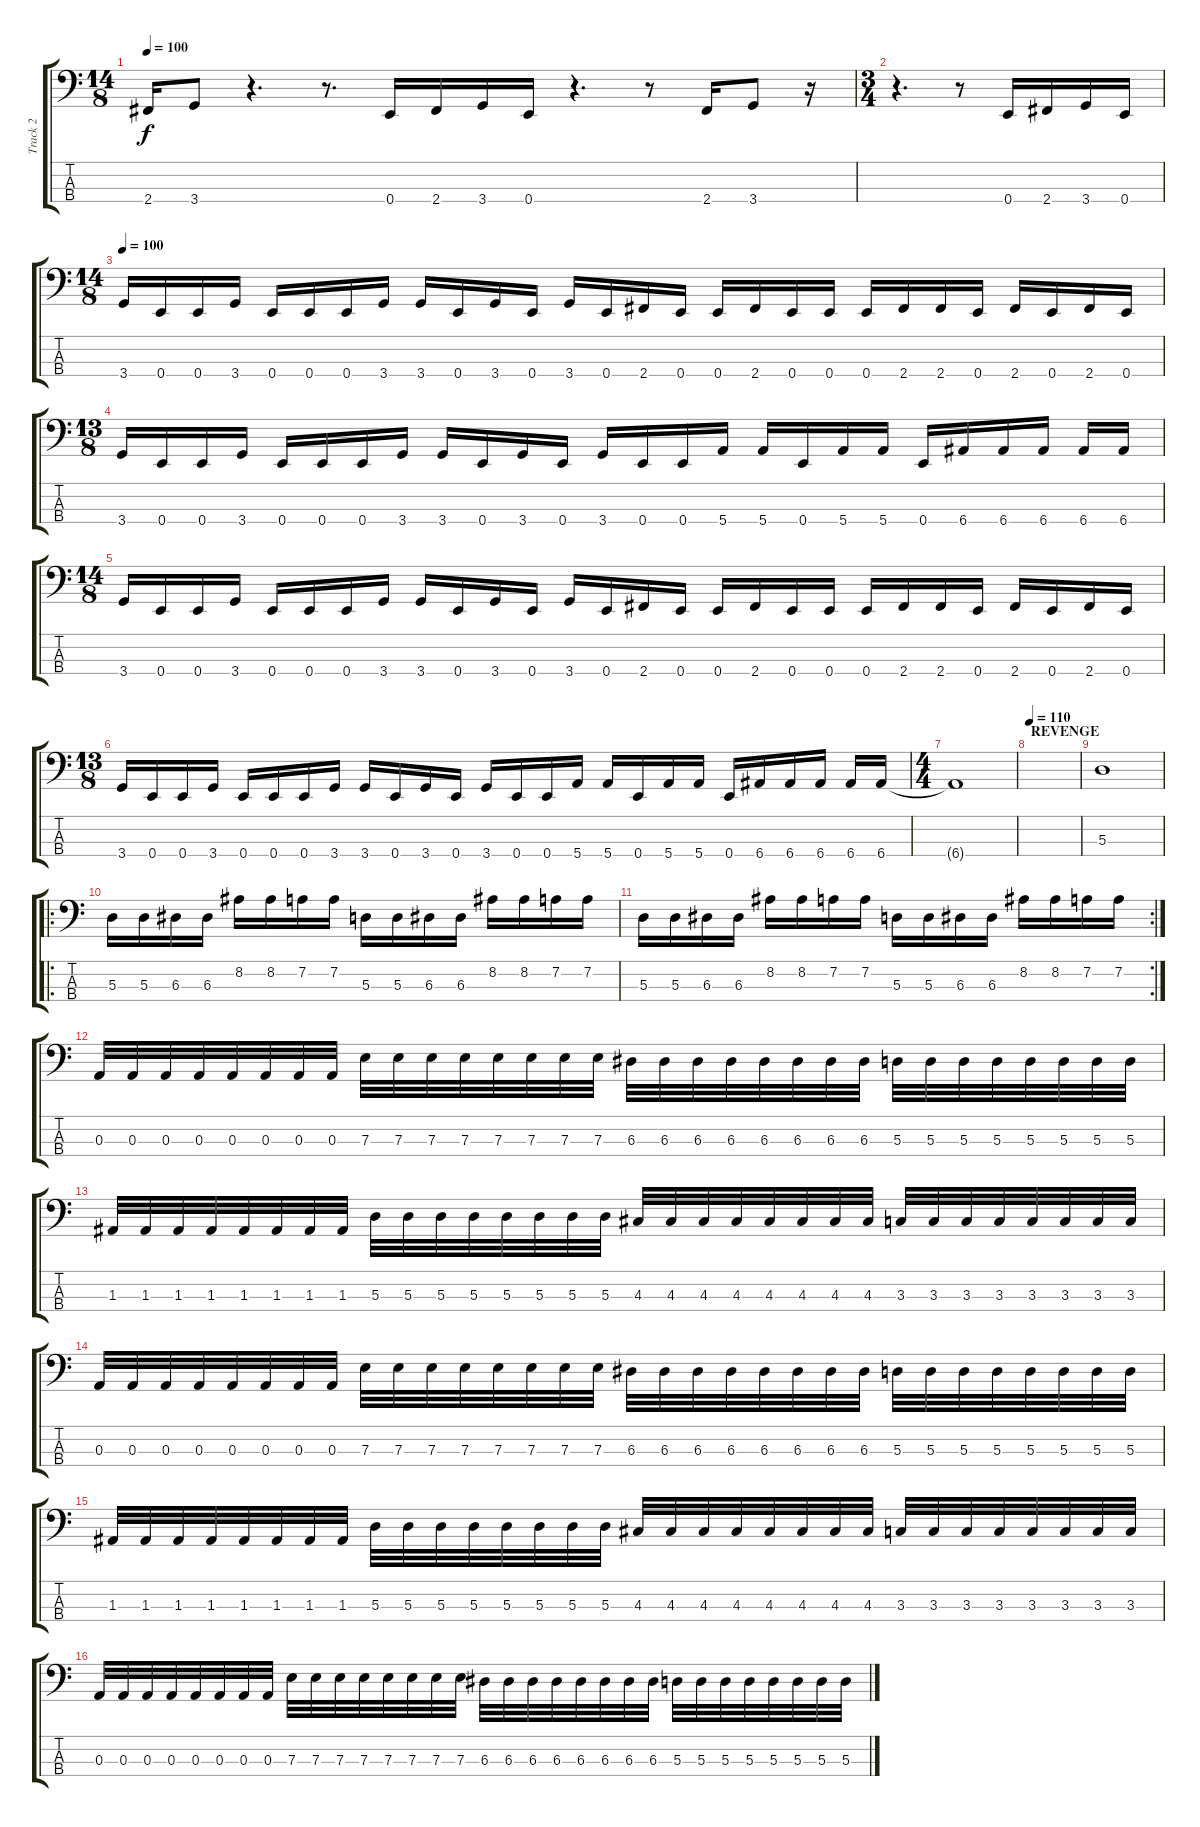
\track ("Track 2" "Track 2") {instrument electricbassfinger}
\staff {score tabs}
\tuning (G2 D2 A1 E1) {hide}
\ts (14 8)
\tempo 100
\clef f4
\ks c
2.4.16{dy f} 3.4.8 r.4{d} r.8{d} 0.4.16 2.4.16 3.4.16 0.4.16 r.4{d} r.8 2.4.16 3.4.8 r.16 |
\ts (3 4)
r.4{d} r.8 0.4.16 2.4.16 3.4.16 0.4.16 |
\ts (14 8)
\tempo 100
3.4.16{volume 16} 0.4.16 0.4.16 3.4.16 0.4.16 0.4.16 0.4.16 3.4.16 3.4.16 0.4.16 3.4.16 0.4.16 3.4.16 0.4.16 2.4.16 0.4.16 0.4.16 2.4.16 0.4.16 0.4.16 0.4.16 2.4.16 2.4.16 0.4.16 2.4.16 0.4.16 2.4.16 0.4.16 |
\ts (13 8)
3.4.16 0.4.16 0.4.16 3.4.16 0.4.16 0.4.16 0.4.16 3.4.16 3.4.16 0.4.16 3.4.16 0.4.16 3.4.16 0.4.16 0.4.16 5.4.16 5.4.16 0.4.16 5.4.16 5.4.16 0.4.16 6.4.16 6.4.16 6.4.16 6.4.16 6.4.16 |
\ts (14 8)
3.4.16 0.4.16 0.4.16 3.4.16 0.4.16 0.4.16 0.4.16 3.4.16 3.4.16 0.4.16 3.4.16 0.4.16 3.4.16 0.4.16 2.4.16 0.4.16 0.4.16 2.4.16 0.4.16 0.4.16 0.4.16 2.4.16 2.4.16 0.4.16 2.4.16 0.4.16 2.4.16 0.4.16 |
\ts (13 8)
3.4.16 0.4.16 0.4.16 3.4.16 0.4.16 0.4.16 0.4.16 3.4.16 3.4.16 0.4.16 3.4.16 0.4.16 3.4.16 0.4.16 0.4.16 5.4.16 5.4.16 0.4.16 5.4.16 5.4.16 0.4.16 6.4.16 6.4.16 6.4.16 6.4.16 6.4.16 |
\ts (4 4)
6.4{t}.1 |
\section ("" "REVENGE")
\tempo 110
|
5.3.1 |
\ro
5.3.16 5.3.16 6.3.16 6.3.16 8.2.16 8.2.16 7.2.16 7.2.16 5.3.16 5.3.16 6.3.16 6.3.16 8.2.16 8.2.16 7.2.16 7.2.16 |
\rc 2
5.3.16 5.3.16 6.3.16 6.3.16 8.2.16 8.2.16 7.2.16 7.2.16 5.3.16 5.3.16 6.3.16 6.3.16 8.2.16 8.2.16 7.2.16 7.2.16 |
0.3.32 0.3.32 0.3.32 0.3.32 0.3.32 0.3.32 0.3.32 0.3.32 7.3.32 7.3.32 7.3.32 7.3.32 7.3.32 7.3.32 7.3.32 7.3.32 6.3.32 6.3.32 6.3.32 6.3.32 6.3.32 6.3.32 6.3.32 6.3.32 5.3.32 5.3.32 5.3.32 5.3.32 5.3.32 5.3.32 5.3.32 5.3.32 |
1.3.32 1.3.32 1.3.32 1.3.32 1.3.32 1.3.32 1.3.32 1.3.32 5.3.32 5.3.32 5.3.32 5.3.32 5.3.32 5.3.32 5.3.32 5.3.32 4.3.32 4.3.32 4.3.32 4.3.32 4.3.32 4.3.32 4.3.32 4.3.32 3.3.32 3.3.32 3.3.32 3.3.32 3.3.32 3.3.32 3.3.32 3.3.32 |
0.3.32 0.3.32 0.3.32 0.3.32 0.3.32 0.3.32 0.3.32 0.3.32 7.3.32 7.3.32 7.3.32 7.3.32 7.3.32 7.3.32 7.3.32 7.3.32 6.3.32 6.3.32 6.3.32 6.3.32 6.3.32 6.3.32 6.3.32 6.3.32 5.3.32 5.3.32 5.3.32 5.3.32 5.3.32 5.3.32 5.3.32 5.3.32 |
1.3.32 1.3.32 1.3.32 1.3.32 1.3.32 1.3.32 1.3.32 1.3.32 5.3.32 5.3.32 5.3.32 5.3.32 5.3.32 5.3.32 5.3.32 5.3.32 4.3.32 4.3.32 4.3.32 4.3.32 4.3.32 4.3.32 4.3.32 4.3.32 3.3.32 3.3.32 3.3.32 3.3.32 3.3.32 3.3.32 3.3.32 3.3.32 |
0.3.32 0.3.32 0.3.32 0.3.32 0.3.32 0.3.32 0.3.32 0.3.32 7.3.32 7.3.32 7.3.32 7.3.32 7.3.32 7.3.32 7.3.32 7.3.32 6.3.32 6.3.32 6.3.32 6.3.32 6.3.32 6.3.32 6.3.32 6.3.32 5.3.32 5.3.32 5.3.32 5.3.32 5.3.32 5.3.32 5.3.32 5.3.32
